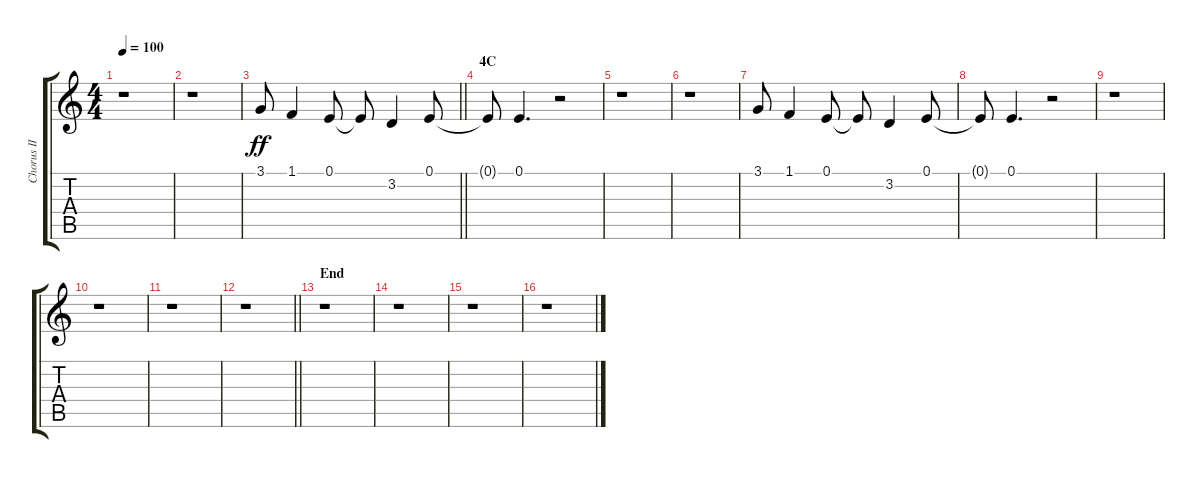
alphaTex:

\track ("Chorus II" "Chorus II") {instrument voiceoohs}
\staff {score tabs}
\tuning (E4 B3 G3 D3 A2 E2) {hide}
\ts (4 4)
\tempo 100
\clef g2
\ks c
r.1{dy ff} |
r.1 |
\barLineRight lightlight
3.1.8 1.1.4 0.1.8 0.1{t}.8 3.2.4 0.1.8 |
\section ("" "4C")
0.1{t}.8 0.1.4{d} r.2 |
r.1 |
r.1 |
3.1.8 1.1.4 0.1.8 0.1{t}.8 3.2.4 0.1.8 |
0.1{t}.8 0.1.4{d} r.2 |
r.1 |
r.1 |
r.1 |
\barLineRight lightlight
r.1 |
\section ("" "End")
r.1 |
r.1 |
r.1 |
r.1
